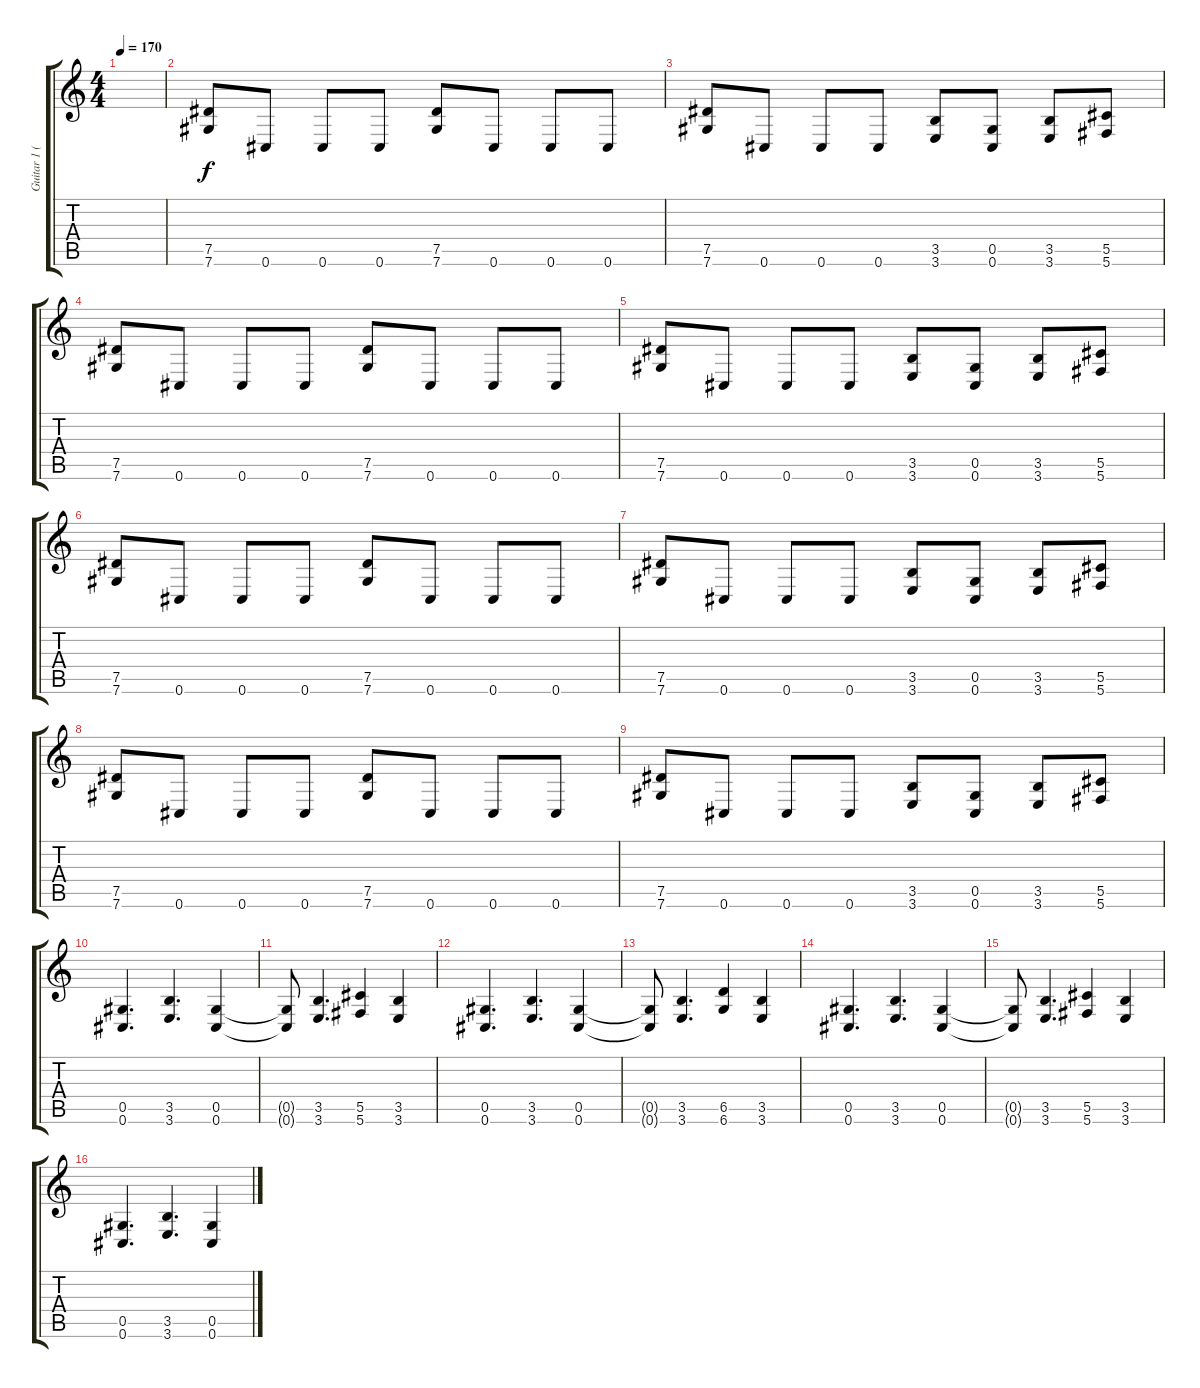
\track ("Guitar 1 (also 2. guitar part)" "Guitar 1 (") {instrument distortionguitar}
\staff {score tabs}
\tuning (Eb4 Bb3 Gb3 Db3 Ab2 Db2) {hide}
\ts (4 4)
\tempo 170
\clef g2
\ks c
|
(7.5 7.6).8 0.6.8 0.6.8 0.6.8 (7.5 7.6).8 0.6.8 0.6.8 0.6.8 |
(7.5 7.6).8 0.6.8 0.6.8 0.6.8 (3.5 3.6).8 (0.5 0.6).8 (3.5 3.6).8 (5.5 5.6).8 |
(7.5 7.6).8 0.6.8 0.6.8 0.6.8 (7.5 7.6).8 0.6.8 0.6.8 0.6.8 |
(7.5 7.6).8 0.6.8 0.6.8 0.6.8 (3.5 3.6).8 (0.5 0.6).8 (3.5 3.6).8 (5.5 5.6).8 |
(7.5 7.6).8 0.6.8 0.6.8 0.6.8 (7.5 7.6).8 0.6.8 0.6.8 0.6.8 |
(7.5 7.6).8 0.6.8 0.6.8 0.6.8 (3.5 3.6).8 (0.5 0.6).8 (3.5 3.6).8 (5.5 5.6).8 |
(7.5 7.6).8 0.6.8 0.6.8 0.6.8 (7.5 7.6).8 0.6.8 0.6.8 0.6.8 |
(7.5 7.6).8 0.6.8 0.6.8 0.6.8 (3.5 3.6).8 (0.5 0.6).8 (3.5 3.6).8 (5.5 5.6).8 |
(0.5 0.6).4{d} (3.5 3.6).4{d} (0.5 0.6).4 |
(0.5{t} 0.6{t}).8 (3.5 3.6).4{d} (5.5 5.6).4 (3.5 3.6).4 |
(0.5 0.6).4{d} (3.5 3.6).4{d} (0.5 0.6).4 |
(0.5{t} 0.6{t}).8 (3.5 3.6).4{d} (6.5 6.6).4 (3.5 3.6).4 |
(0.5 0.6).4{d} (3.5 3.6).4{d} (0.5 0.6).4 |
(0.5{t} 0.6{t}).8 (3.5 3.6).4{d} (5.5 5.6).4 (3.5 3.6).4 |
(0.5 0.6).4{d} (3.5 3.6).4{d} (0.5 0.6).4
